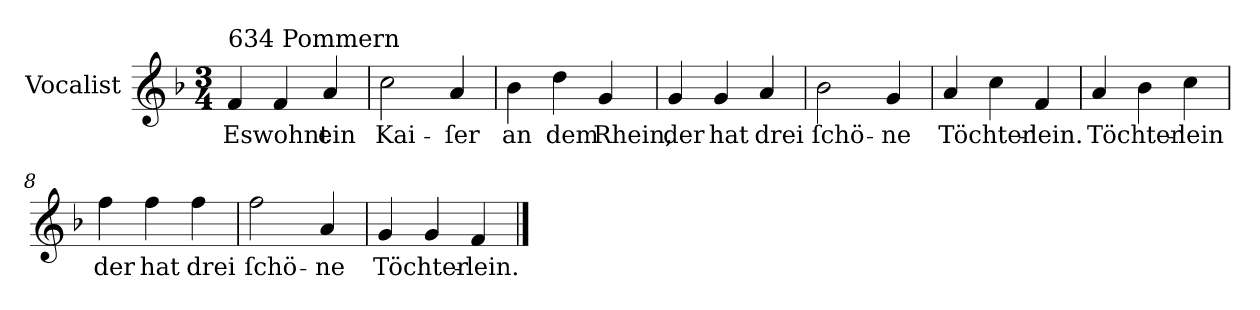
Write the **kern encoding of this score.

**kern	**text
*part1	*part1
*staff1	*staff1
*I"Vocalist	*
*k[b-]	*
*F:	*
*M3/4	*
=1	=1
!LO:TX:a:t=634 Pommern	!
4f	Es
4f	wohnt
4a	ein
=2	=2
2cc	Kai-
4a	-ſer
=3	=3
4b-	an
4dd	dem
4g	Rhein,
=4	=4
4g	der
4g	hat
4a	drei
=5	=5
2b-	ſchö-
4g	-ne
=6	=6
4a	Töchter-
4cc	.
4f	-lein.
=7	=7
4a	Töchter-
4b-	.
4cc	-lein
=8	=8
4ff	der
4ff	hat
4ff	drei
=9	=9
2ff	ſchö-
4a	-ne
=10	=10
4g	Töchter-
4g	.
4f	-lein.
==	==
*-	*-
